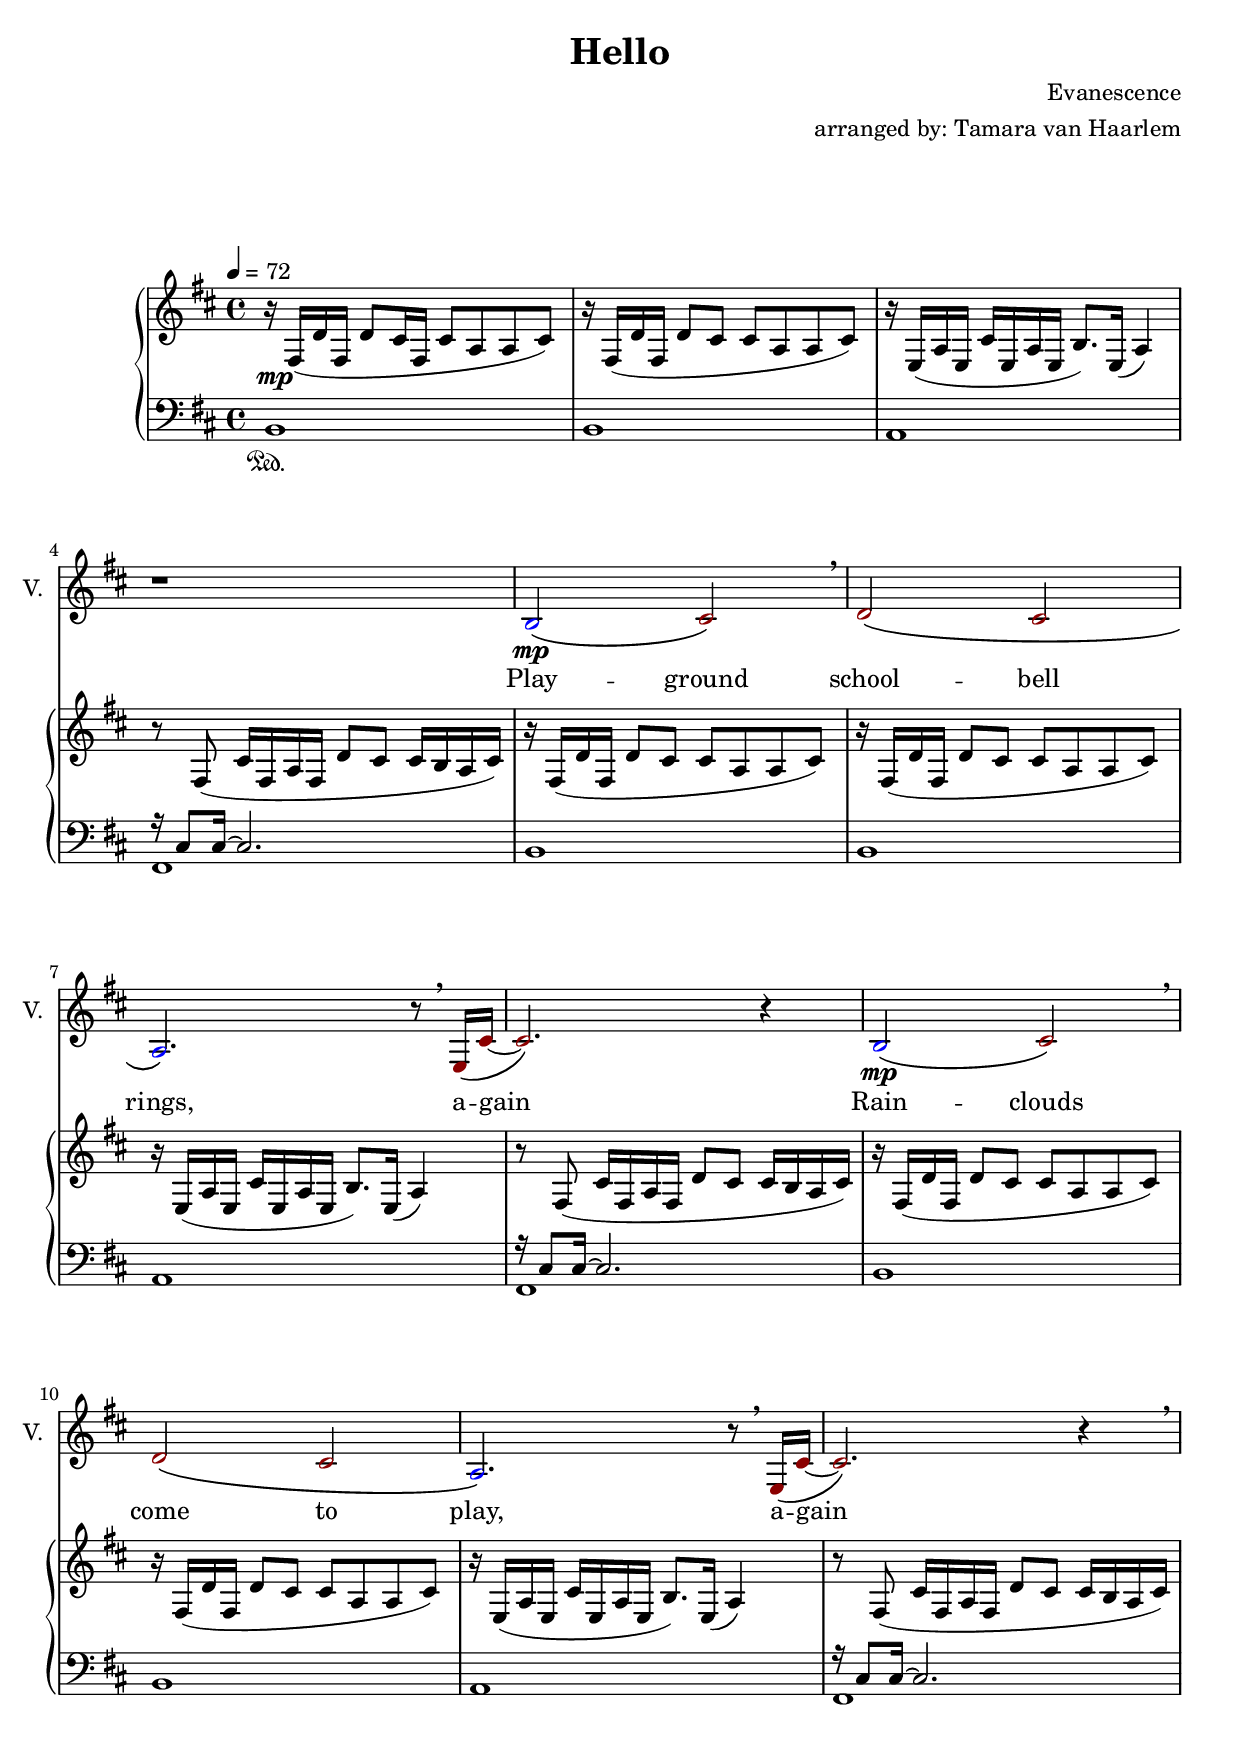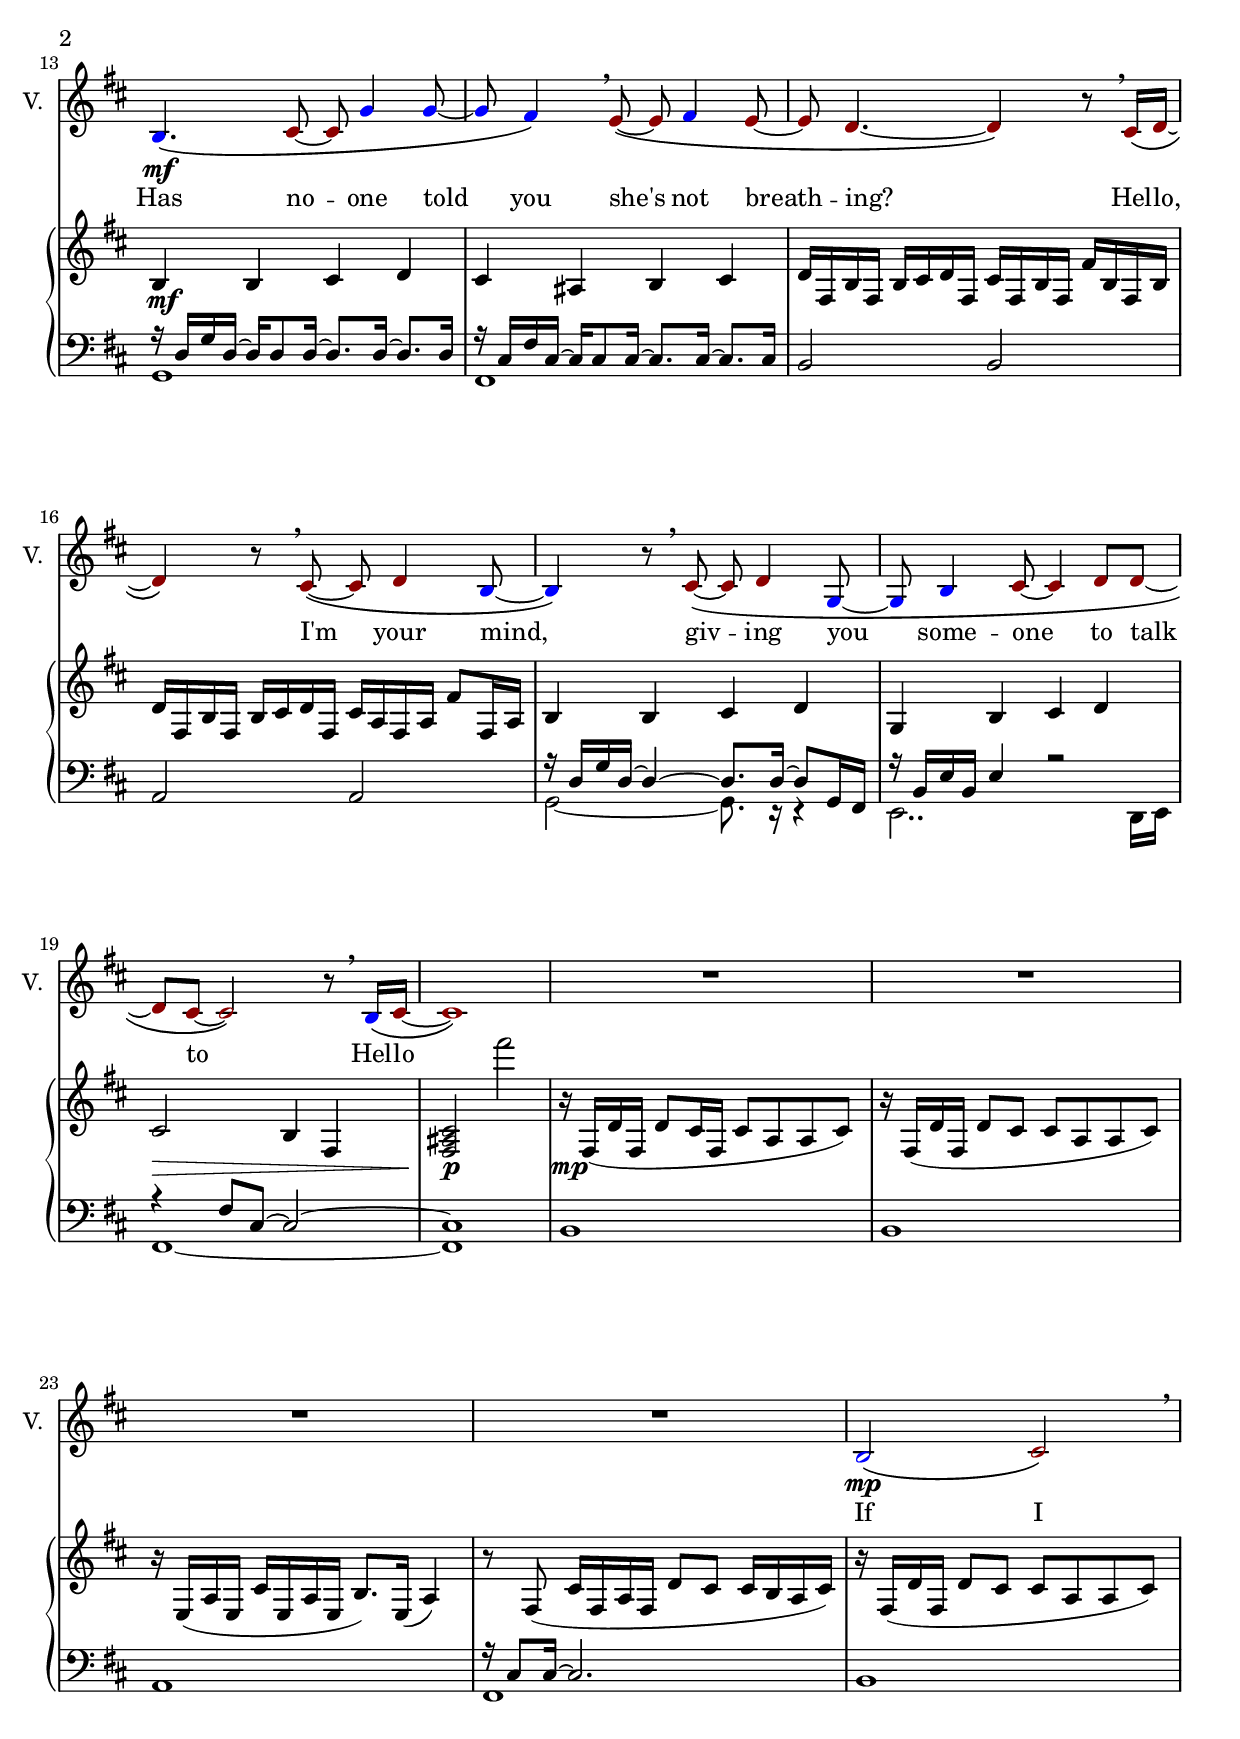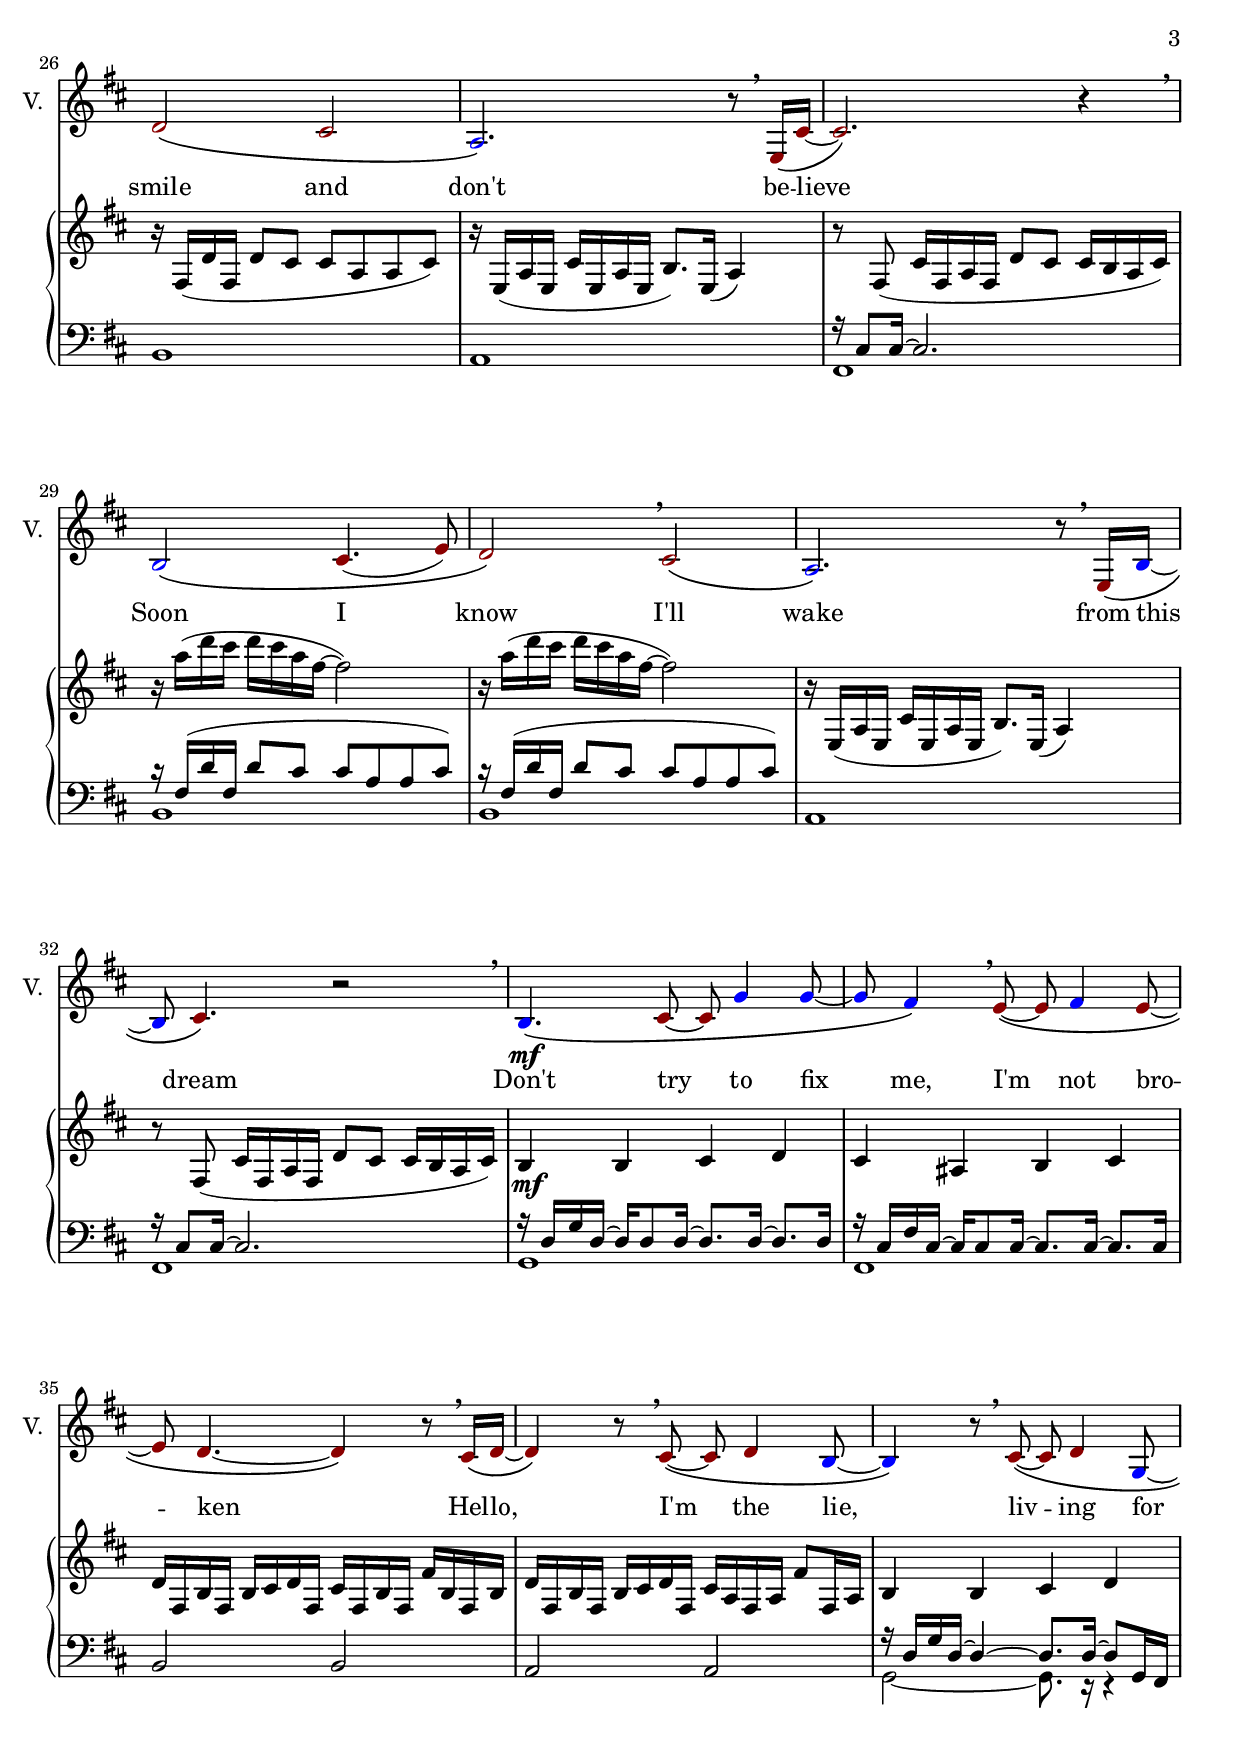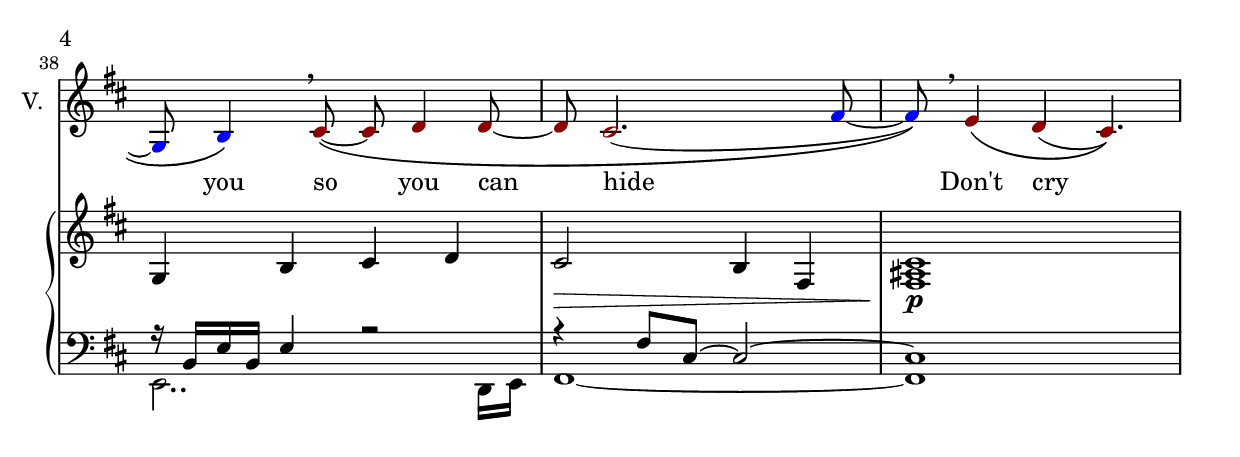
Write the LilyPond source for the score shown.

\include "articulate.ly"
\version "2.19.49"
%Association list of pitches to colors.
#(define color-mapping
  (list
    (cons (ly:make-pitch 0 0 -1/2) (x11-color 'DarkRed))
    (cons (ly:make-pitch 0 0 0) (x11-color 'DarkRed))
    (cons (ly:make-pitch 0 0 1/2) (x11-color 'DarkRed))
    (cons (ly:make-pitch 0 1 -1/2) (x11-color 'DarkRed))
    (cons (ly:make-pitch 0 1 0) (x11-color 'DarkRed))
    (cons (ly:make-pitch 0 1 1/2) (x11-color 'DarkRed))
    (cons (ly:make-pitch 0 2 -1/2) (x11-color 'DarkRed))
    (cons (ly:make-pitch 0 2 0) (x11-color 'DarkRed))
    (cons (ly:make-pitch 0 2 1/2) (x11-color 'DarkRed))
    (cons (ly:make-pitch 0 3 -1/2) (x11-color 'blue))
    (cons (ly:make-pitch 0 3 0) (x11-color 'blue))
    (cons (ly:make-pitch 0 3 1/2) (x11-color 'blue))
    (cons (ly:make-pitch 0 4 -1/2) (x11-color 'blue))
    (cons (ly:make-pitch 0 4 0) (x11-color 'blue))
    (cons (ly:make-pitch 0 4 1/2) (x11-color 'blue))
    (cons (ly:make-pitch 0 5 -1/2) (x11-color 'blue))
    (cons (ly:make-pitch 0 5 0) (x11-color 'blue))
    (cons (ly:make-pitch 0 5 1/2) (x11-color 'blue))
    (cons (ly:make-pitch 0 6 -1/2) (x11-color 'blue))
    (cons (ly:make-pitch 0 6 0) (x11-color 'blue))
    (cons (ly:make-pitch 0 6 1/2) (x11-color 'blue))))

%Compare pitch and alteration (not octave).
#(define (pitch-equals? p1 p2)
  (and
    (= (ly:pitch-alteration p1) (ly:pitch-alteration p2))
    (= (ly:pitch-notename p1) (ly:pitch-notename p2))))

#(define (pitch-to-color pitch)
  (let ((color (assoc pitch color-mapping pitch-equals?)))
    (if color
      (cdr color))))

#(define (color-notehead grob)
  (pitch-to-color
    (ly:event-property (event-cause grob) 'pitch)))

\include "predefined-guitar-fretboards.ly"
\version "2.19.49"

\header {
  title = "Hello"
  composer = "Evanescence"
  arranger = "arranged by: Tamara van Haarlem"
}



voiceStaff= \relative c' {
  \override NoteHead #'color = #color-notehead
  \tempo 4=72 \time 4/4 \key b \minor \clef "treble"
  \repeat unfold 4 r1

  %5
  \repeat unfold 2 {
    b2\mp\( cis\) |
    \breathe d\( cis |
    a2.\) r8 \breathe e16\( cis'~ |
    cis2.\) r4 |
  }

  \barNumberCheck #13
  \breathe b4.\mf\( cis8~ cis g'4 g8~ |
  g fis4\) \breathe e8\(~ e fis4 e8~ |
  e d4.~ d4\) r8 \breathe cis16\( d~ |
  d4\) r8 \breathe cis8\(~ cis d4 b8~ |
  b4\) r8 \breathe cis8\(~ cis d4 g,8~ |
  g b4 cis8~ cis4 d8 d~ |
  d cis~ cis2\) r8 \breathe b16\( cis~ |
  cis1\) |

  \barNumberCheck #21
  R1*4
  b2\mp\( cis\) |
  \breathe d\( cis |
  a2.\) r8 \breathe e16\( cis'~ |
  cis2.\) r4 |

  \breathe b2\( cis4.( e8) |
  d2\) \breathe cis\( |
  a2.\) r8 \breathe e16\( b'~ |
  b8 cis4.\) r2 |

  \barNumberCheck #33
  \breathe b4.\mf\( cis8~ cis g'4 g8~ |
  g fis4\) \breathe e8~\( e fis4 e8~ |
  e d4.~ d4\) r8 \breathe cis16\( d~ |
  d4\) r8 \breathe cis8~\( cis d4 b8~ |
  b4\) r8 \breathe cis8~\( cis d4 g,8~ |
  g b4\) \breathe cis8~\( cis d4 d8~ |
  d cis2.( fis8~ |
  fis)\) \breathe e4\( d( cis4.)\) |

  \barNumberCheck #41

}

cello= \relative c, {
  \tempo 4=72 \time 4/4 \key b \minor \clef bass
}

upperA= \relative c' {
  r16 fis,( d' fis, d'8 cis cis a a cis) |
}
upperB= \relative c' {
  r16 e,( a e cis' e, a e b'8.) e,16( a4) |
}
upperC= \relative c' {
  r8 fis,( cis'16 fis, a fis d'8 cis cis16 b a cis) |
}

upperStaff= \relative c' {
  \tempo 4=72 \time 4/4 \key b \minor
  r16 fis,( d' fis, d'8 cis16 fis, cis'8 a a cis) |
  \upperA
  \upperB
  \upperC

  %5
  \repeat unfold 2 {
    \upperA
    \upperA
    \upperB
    \upperC
  }

  \barNumberCheck #13
  b4 b cis d |
  cis ais b cis |
  d16 fis, b fis b cis d fis, cis' fis, b fis fis' b, fis b |
  d16 fis, b fis b cis d fis, cis' a fis a fis'8 fis,16 a |
  b4 b cis d |
  g, b cis d |
  cis2 b4 fis |
  < fis ais cis>2 fis''' |

  \barNumberCheck #21
  r16 fis,,,( d' fis, d'8 cis16 fis, cis'8 a a cis) |
  \upperA
  \upperB
  \upperC

  \upperA
  \upperA
  \upperB
  \upperC

  \repeat unfold 2 { r16 a''( d cis d cis a fis~ fis2) | }
  \upperB
  \upperC

  \barNumberCheck #33
  b,,4 b cis d |
  cis ais b cis |
  d16 fis, b fis b cis d fis, cis' fis, b fis fis' b, fis b |
  d16 fis, b fis b cis d fis, cis' a fis a fis'8 fis,16 a |
  b4 b cis d |
  g, b cis d |
  cis2 b4 fis |
  < fis ais cis>1 |
 
  \barNumberCheck #41

}


lowerStaff= \relative c {
  \tempo 4=72 \time 4/4 \key b \minor \clef bass
  \repeat unfold 3 {
    b1 |
    b |
    a |
    <<
      { \voiceTwo fis }
      \new Voice { \voiceOne r16-\tag midi \mp-\tag midi \sustainOn cis'8 cis16~ cis2. }
    >> \oneVoice |
  }

  \barNumberCheck #13
  <<
    {
      \voiceOne
      r16 d g d~ d d8 d16~ d8. d16~ d8. d16 |
      r16 cis fis cis~ cis cis8 cis16~ cis8. cis16~ cis8. cis16 |
    }
    \new Voice {
      \voiceTwo
      g1-\tag midi \mf-\tag midi \sustainOn  |
      fis |
    }
  >> \oneVoice
  b2 b |
  a a |
  <<
    {
      \voiceOne
      r16 d g d~ d4~ d8. d16~ d8 g,16 fis |
      r16 b e b e4 r2 |
      r4 fis8 cis~ cis2~ |
      cis1 |
    }
    \new Voice {
      \voiceTwo
      g2-\tag midi \mf-\tag midi \sustainOn ~ g8. r16 r4 |
      e2.. d16 e |
      fis1-\tag midi \>~ |
      fis-\tag midi \p |
    }
  >> \oneVoice
  
  \barNumberCheck #21
  \repeat unfold 2 {
    b1 |
    b |
    a |
    <<
      { \voiceTwo fis }
      \new Voice { \voiceOne r16-\tag midi \mf-\tag midi \sustainOn  cis'8 cis16~ cis2. }
    >> \oneVoice |
  }

  \repeat unfold 2 {
    <<
      { \voiceTwo b1 }
      \new Voice { \voiceOne r16-\tag midi \mf-\tag midi \sustainOn fis'( d' fis, d'8 cis cis a a cis) }
    >> \oneVoice |
  }
  a,1 |
  <<
    { \voiceTwo fis }
    \new Voice { \voiceOne r16-\tag midi \mf-\tag midi \sustainOn  cis'8 cis16~ cis2. }
  >> \oneVoice |

  \barNumberCheck #33
  <<
    {
      \voiceOne
      r16 d g d~ d d8 d16~ d8. d16~ d8. d16 |
      r16 cis fis cis~ cis cis8 cis16~ cis8. cis16~ cis8. cis16 |
    }
    \new Voice {
      \voiceTwo
      g1-\tag midi \mf-\tag midi \sustainOn  |
      fis |
    }
  >> \oneVoice
  b2 b |
  a a |
  <<
    {
      \voiceOne
      r16 d g d~ d4~ d8. d16~ d8 g,16 fis |
      r16 b e b e4 r2 |
      r4 fis8 cis~ cis2~ |
      cis1 |
    }
    \new Voice {
      \voiceTwo
      g2-\tag midi \mf-\tag midi \sustainOn ~ g8. r16 r4 |
      e2.. d16 e |
      fis1-\tag midi \>~ |
      fis-\tag midi \p |
    }
  >> \oneVoice
 
  \barNumberCheck #41
}

pianoDynamics = {
  s1\mp |
  s1*11 |
  s1\mf |
  s1*5 |
  s1\> |
  s1\p |

  \barNumberCheck #21
  s1\mp |
  s1*11 |

  \barNumberCheck #33
  s1\mf |
  s1*5 |
  s1\> |
  s1\p |
  \barNumberCheck #41
}

pianoPedal = {
  s1\sustainOn
}

myChords= \chordmode {
}

\book {
  \bookOutputSuffix "sheet"
  \score {
    <<
      \new ChordNames { \myChords }
      \new FretBoards { \myChords }
      \new Staff = "voice" <<
        \set Staff.instrumentName = \markup { "Voice" }
        \set Staff.shortInstrumentName = \markup { "V." }
        \set Staff.midiInstrument = "choir aahs"
        \voiceStaff
        \addlyrics {
          Play -- ground school -- bell rings, a -- gain
          Rain -- clouds come to play, a -- gain

          Has no -- one told you she's not breath -- ing?
          Hel -- lo, I'm your mind, giv -- ing you some -- one to talk to
          Hel -- lo

          If I smile and don't be -- lieve
          Soon I know I'll wake from this dream
          Don't try to fix me, I'm not bro -- ken
          Hel -- lo, I'm the lie, liv -- ing for you so you can hide
          Don't cry

        }
      >>
      \new Staff = "cello" <<
        \set Staff.instrumentName = \markup { "ViolonCello" }
        \set Staff.shortInstrumentName = \markup { "C." }
        \set Staff.midiInstrument = "cello"
        \cello
      >>
      \new PianoStaff = "piano" <<
        \new Staff {
          \set Staff.midiInstrument = "acoustic grand"
          \removeWithTag midi \upperStaff
        }
        \new Dynamics \pianoDynamics
        \new Staff {
          \set Staff.midiInstrument = "acoustic grand"
          \removeWithTag midi \lowerStaff
        }
        \new Dynamics \pianoPedal
      >>
    >>
    \layout {
      \context {
        \Staff \RemoveEmptyStaves
        \override VerticalAxisGroup #'remove-first = ##t
      }
      \context {
        \PianoStaff
        \accepts Dynamics
        % \override VerticalAlignment #'forced-distance = #7
      }
    }
  }
}
\book {
  \bookOutputSuffix "midi"
  \score {
    \unfoldRepeats \articulate <<
      \new Staff = "voice" <<
        \set Staff.instrumentName = \markup { "Voice" }
        \set Staff.shortInstrumentName = \markup { "V." }
        \set Staff.midiInstrument = "choir aahs"
        \voiceStaff
      >>
      \new Staff = "cello" <<
        \set Staff.instrumentName = \markup { "ViolonCello" }
        \set Staff.shortInstrumentName = \markup { "C." }
        \set Staff.midiInstrument = "cello"
        \cello
      >>
      \new PianoStaff = "piano" <<
        \new Staff {
          \set Staff.midiInstrument = "acoustic grand"
          \new Voice <<
            \new Dynamics \pianoDynamics
            \upperStaff
            \new Dynamics \pianoPedal
          >>
        }
        \new Staff {
          \set Staff.midiInstrument = "acoustic grand"
          \new Voice <<
            \new Dynamics \pianoDynamics
            \lowerStaff
            \new Dynamics \pianoPedal
          >>
        }
      >>
    >>
    \midi {
      \context {
        \type "Performer_group"
        \name Dynamics
        \consists "Dynamic_performer"
        \consists "Piano_pedal_performer"
      }
      \context {
        \Voice
        \accepts Dynamics
      }
    }
  }
}
